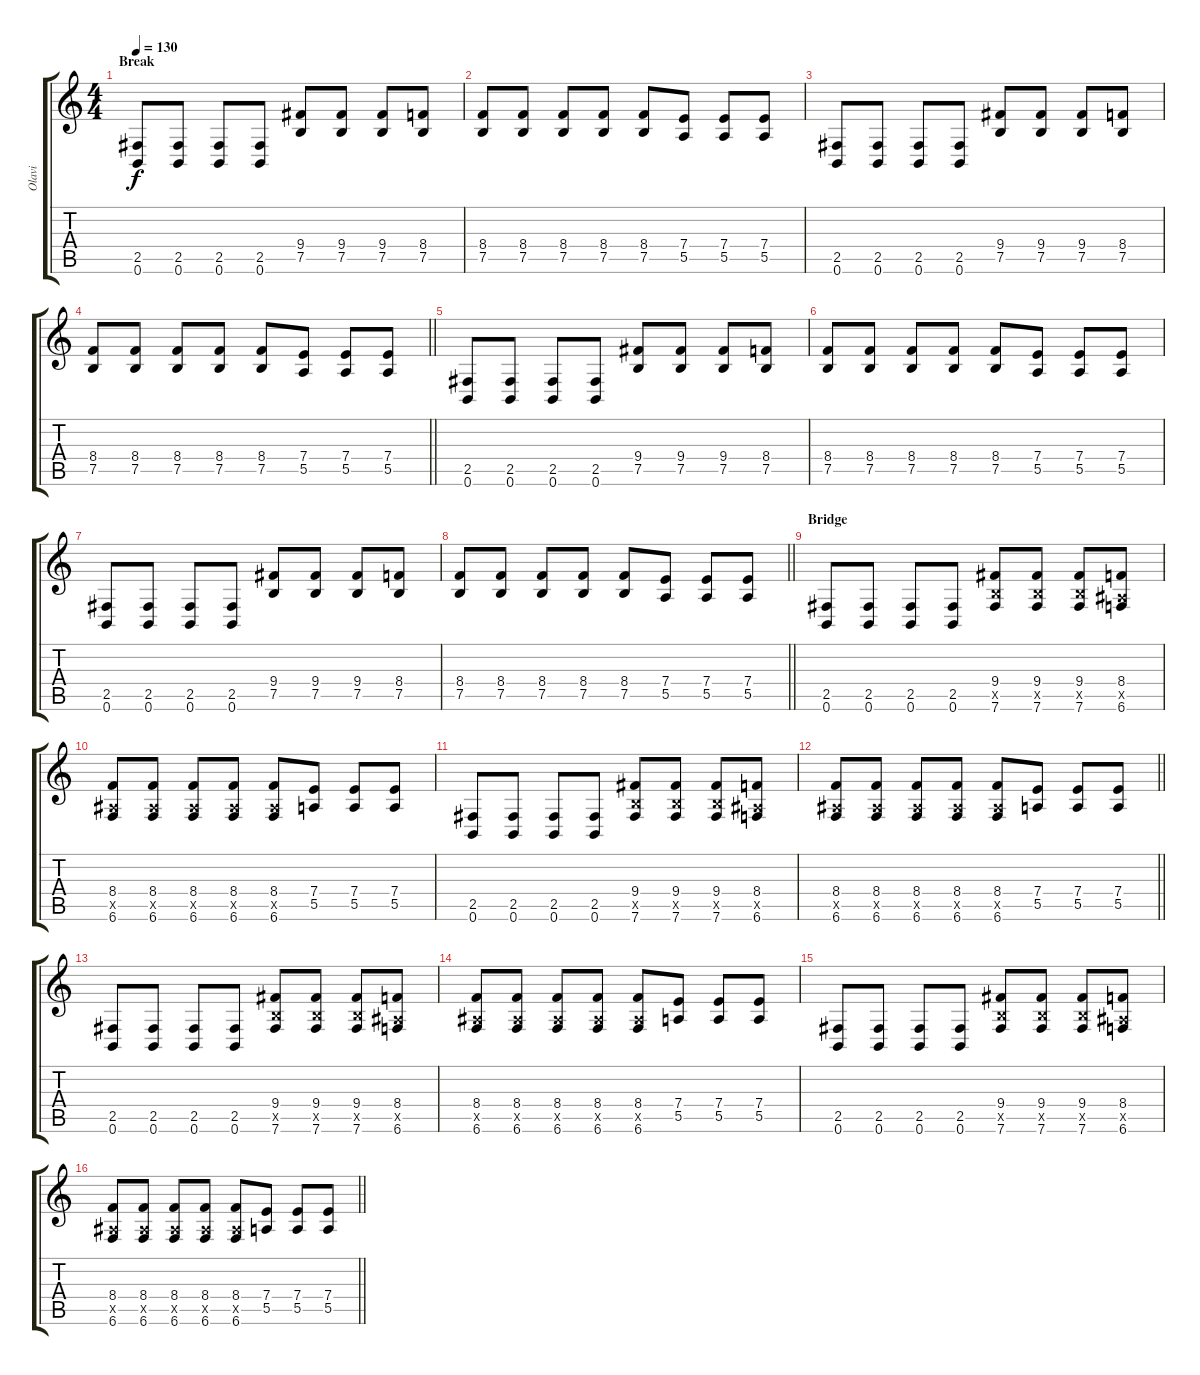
\track ("Olavi" "Olavi") {instrument distortionguitar}
\staff {score tabs}
\tuning (B3 Gb3 D3 A2 E2 B1) {hide}
\ts (4 4)
\section ("" "Break")
\tempo 130
\clef g2
\ks c
(2.5 0.6).8{dy f} (2.5 0.6).8 (2.5 0.6).8 (2.5 0.6).8 (9.4 7.5).8 (9.4 7.5).8 (9.4 7.5).8 (8.4 7.5).8 |
(8.4 7.5).8 (8.4 7.5).8 (8.4 7.5).8 (8.4 7.5).8 (8.4 7.5).8 (7.4 5.5).8 (7.4 5.5).8 (7.4 5.5).8 |
(2.5 0.6).8 (2.5 0.6).8 (2.5 0.6).8 (2.5 0.6).8 (9.4 7.5).8 (9.4 7.5).8 (9.4 7.5).8 (8.4 7.5).8 |
\barLineRight lightlight
(8.4 7.5).8 (8.4 7.5).8 (8.4 7.5).8 (8.4 7.5).8 (8.4 7.5).8 (7.4 5.5).8 (7.4 5.5).8 (7.4 5.5).8 |
\section ("" "")
(2.5 0.6).8 (2.5 0.6).8 (2.5 0.6).8 (2.5 0.6).8 (9.4 7.5).8 (9.4 7.5).8 (9.4 7.5).8 (8.4 7.5).8 |
(8.4 7.5).8 (8.4 7.5).8 (8.4 7.5).8 (8.4 7.5).8 (8.4 7.5).8 (7.4 5.5).8 (7.4 5.5).8 (7.4 5.5).8 |
(2.5 0.6).8 (2.5 0.6).8 (2.5 0.6).8 (2.5 0.6).8 (9.4 7.5).8 (9.4 7.5).8 (9.4 7.5).8 (8.4 7.5).8 |
\barLineRight lightlight
(8.4 7.5).8 (8.4 7.5).8 (8.4 7.5).8 (8.4 7.5).8 (8.4 7.5).8 (7.4 5.5).8 (7.4 5.5).8 (7.4 5.5).8 |
\section ("" "Bridge")
(2.5 0.6).8 (2.5 0.6).8 (2.5 0.6).8 (2.5 0.6).8 (9.4 7.5{x} 7.6).8 (9.4 7.5{x} 7.6).8 (9.4 7.5{x} 7.6).8 (8.4 6.5{x} 6.6).8 |
(8.4 6.5{x} 6.6).8 (8.4 6.5{x} 6.6).8 (8.4 6.5{x} 6.6).8 (8.4 6.5{x} 6.6).8 (8.4 6.5{x} 6.6).8 (7.4 5.5).8 (7.4 5.5).8 (7.4 5.5).8 |
(2.5 0.6).8 (2.5 0.6).8 (2.5 0.6).8 (2.5 0.6).8 (9.4 7.5{x} 7.6).8 (9.4 7.5{x} 7.6).8 (9.4 7.5{x} 7.6).8 (8.4 6.5{x} 6.6).8 |
\barLineRight lightlight
(8.4 6.5{x} 6.6).8 (8.4 6.5{x} 6.6).8 (8.4 6.5{x} 6.6).8 (8.4 6.5{x} 6.6).8 (8.4 6.5{x} 6.6).8 (7.4 5.5).8 (7.4 5.5).8 (7.4 5.5).8 |
\section ("" "")
(2.5 0.6).8 (2.5 0.6).8 (2.5 0.6).8 (2.5 0.6).8 (9.4 7.5{x} 7.6).8 (9.4 7.5{x} 7.6).8 (9.4 7.5{x} 7.6).8 (8.4 6.5{x} 6.6).8 |
(8.4 6.5{x} 6.6).8 (8.4 6.5{x} 6.6).8 (8.4 6.5{x} 6.6).8 (8.4 6.5{x} 6.6).8 (8.4 6.5{x} 6.6).8 (7.4 5.5).8 (7.4 5.5).8 (7.4 5.5).8 |
(2.5 0.6).8 (2.5 0.6).8 (2.5 0.6).8 (2.5 0.6).8 (9.4 7.5{x} 7.6).8 (9.4 7.5{x} 7.6).8 (9.4 7.5{x} 7.6).8 (8.4 6.5{x} 6.6).8 |
\barLineRight lightlight
(8.4 6.5{x} 6.6).8 (8.4 6.5{x} 6.6).8 (8.4 6.5{x} 6.6).8 (8.4 6.5{x} 6.6).8 (8.4 6.5{x} 6.6).8 (7.4 5.5).8 (7.4 5.5).8 (7.4 5.5).8
